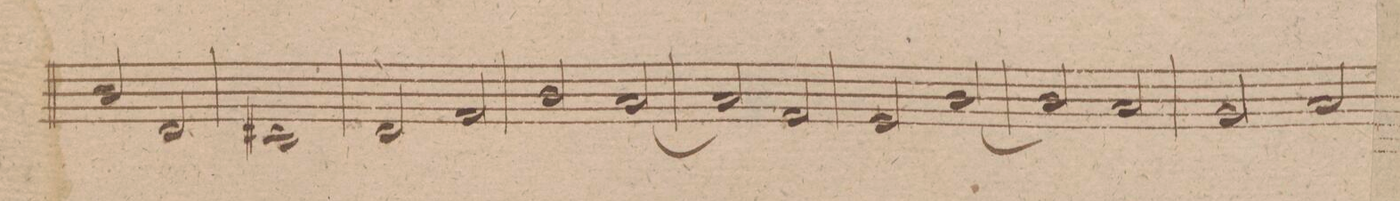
**kern	**dynam
*I"Oboe 2do in	*
*clefG2	*
*k[f#]	*
*met(c|)	*
*M2/2	*
2b/	.
2d/	.
=274	=274
1c#X/	.
=275	=275
2d/	.
2f#/	.
=276	=276
2b/	.
[2a/	.
=277	=277
2a/]	.
2f#/	.
=278	=278
2e/	.
[2b/	.
=279	=279
2b/]	.
2a/	.
=280	=280
2g/	.
2a/	.
=281	=281
*-	*-
